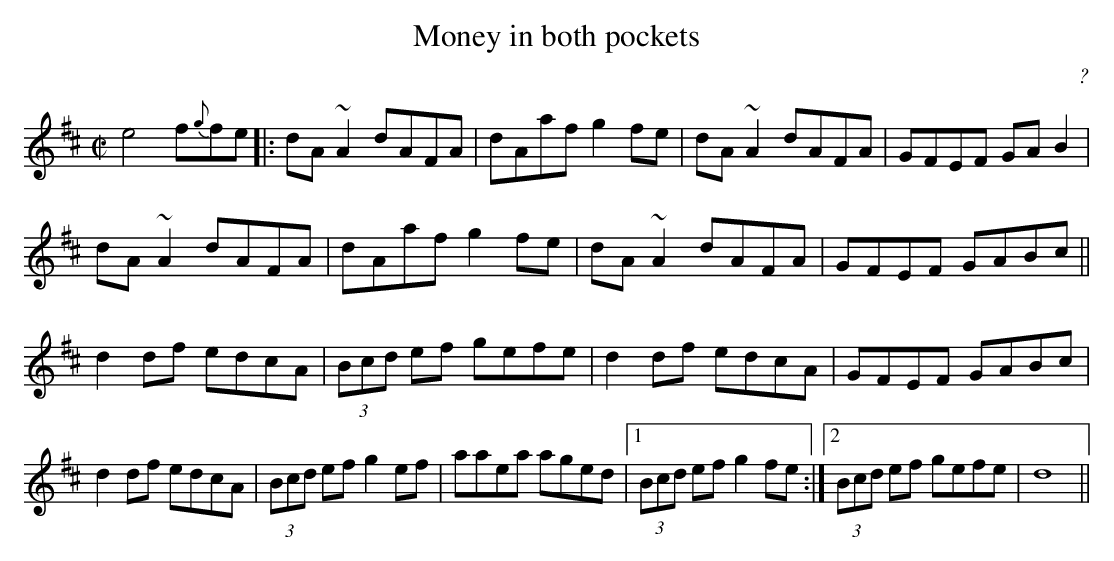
X:1
T:Money in both pockets
M:C|
C:?
K:D
e4 f{g}fe|:dA~A2 dAFA|dAaf g2fe|dA~A2 dAFA|GFEF GAB2|
dA~A2 dAFA|dAaf g2fe|dA~A2 dAFA|GFEF GABc||
d2df edcA|(3Bcd ef gefe|d2df edcA|GFEF GABc|
d2df edcA|(3Bcd ef g2ef|aaea aged|1 (3Bcd ef g2fe:|2 (3Bcd ef gefe|d8||
